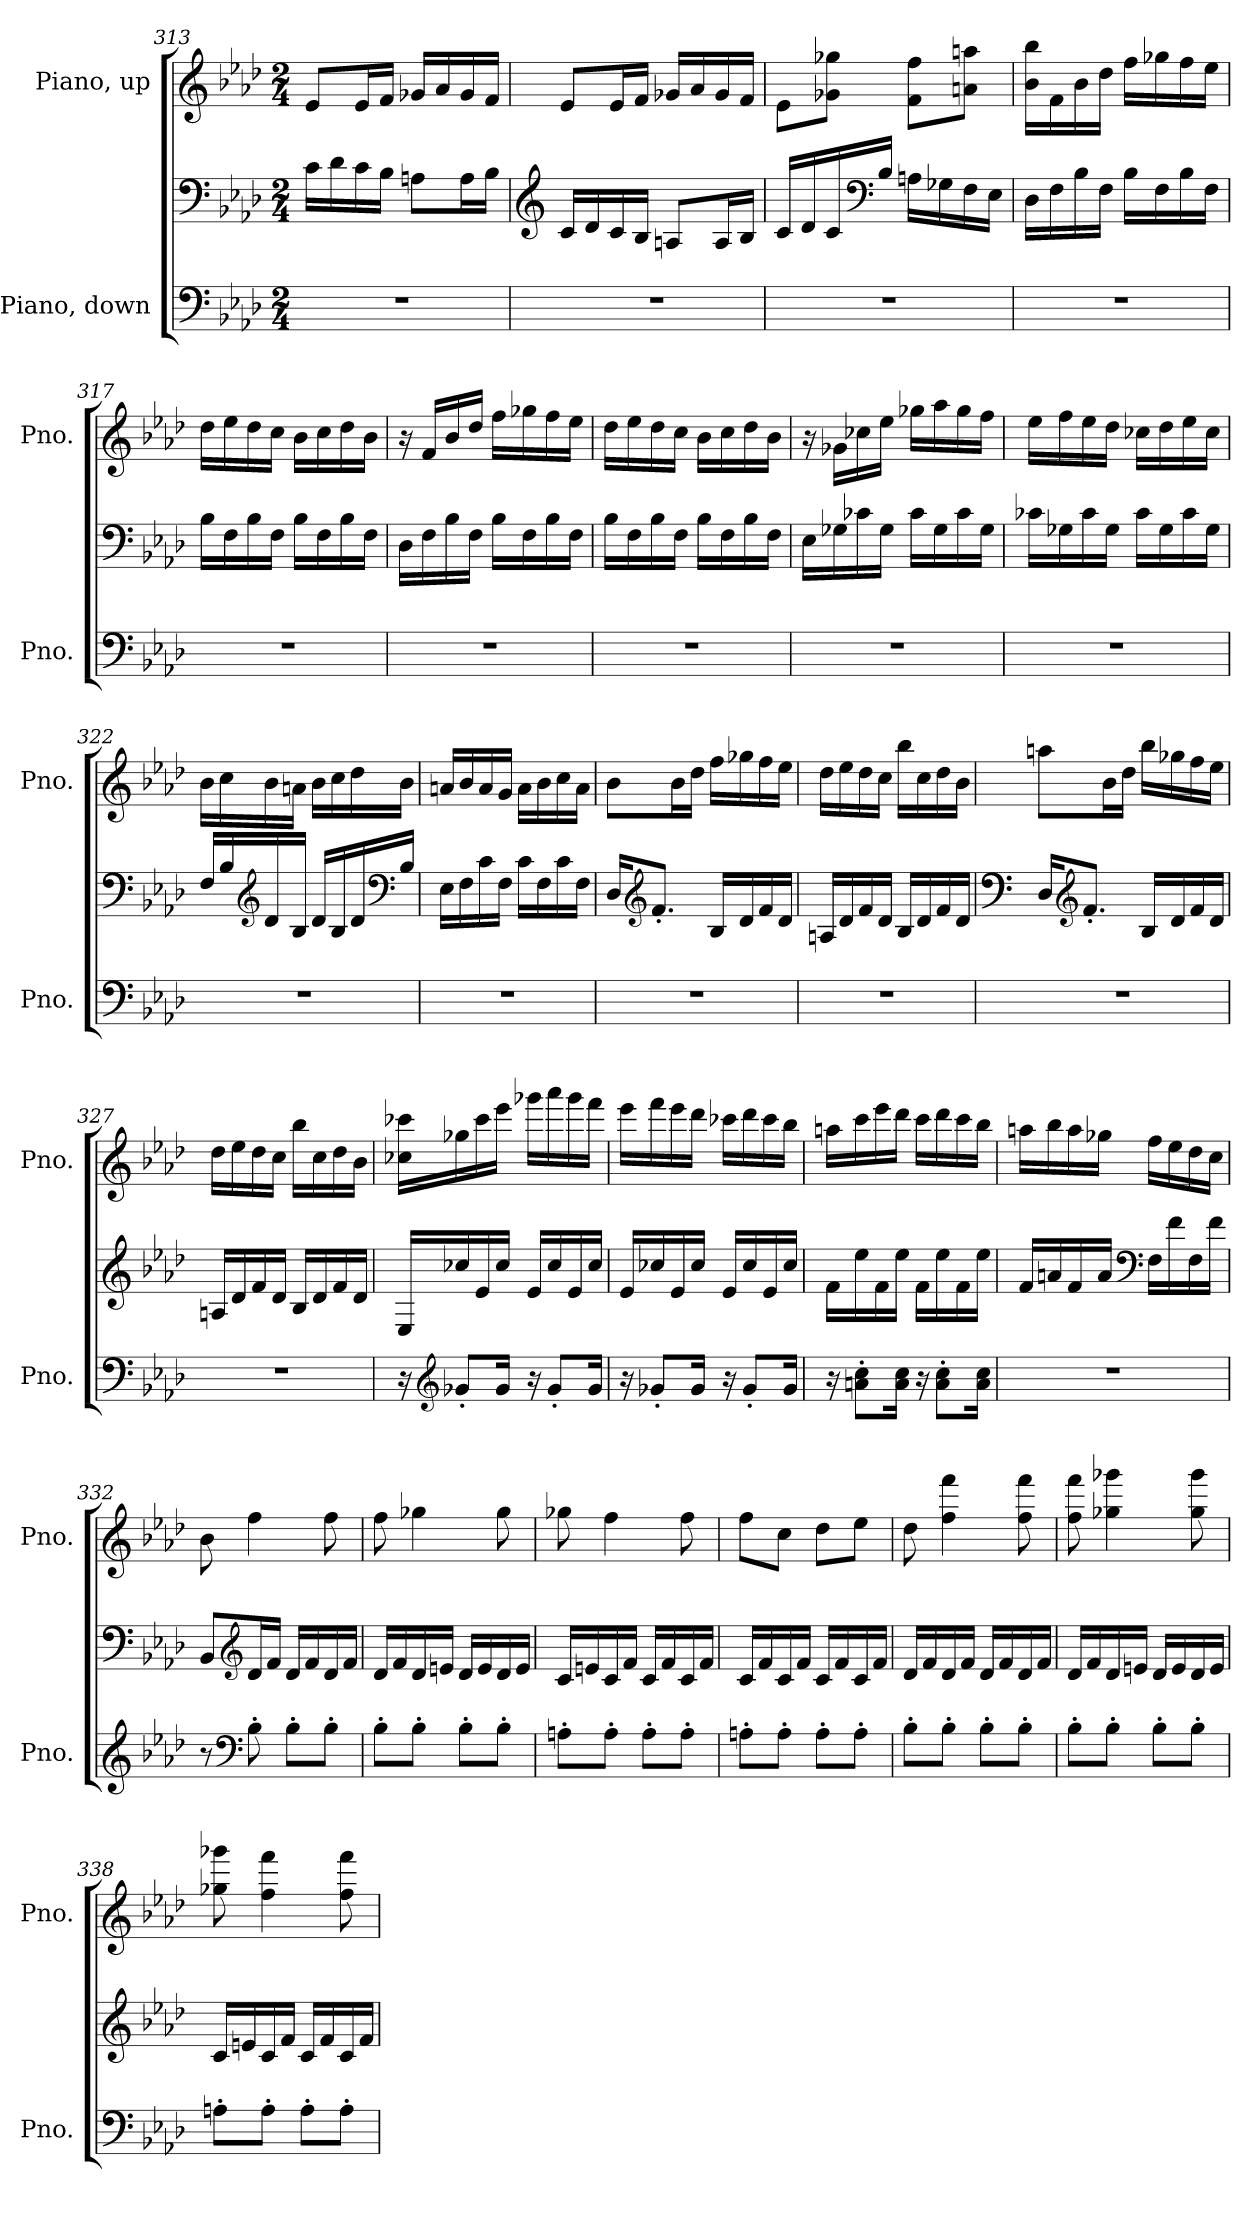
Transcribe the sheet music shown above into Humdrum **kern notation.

**kern	**kern	**kern
*part2	*part2	*part1
*staff3	*staff2	*staff1
*I"Piano, down	*	*I"Piano, up
*I'Pno.	*	*I'Pno.
*clefF4	*clefF4	*clefG2
*k[b-e-a-d-]	*k[b-e-a-d-]	*k[b-e-a-d-]
*M2/4	*M2/4	*M2/4
=313	=313	=313
2r	16c\LL	8e-/L
.	16d-\	.
.	16c\	16e-/L
.	16B-\JJ	16f/JJ
.	8An\L	16g-X/LL
.	.	16a-/
.	16A\L	16g-/
.	16B-\JJ	16f/JJ
!!LO:LB:g=z
=314	=314	=314
*	*clefG2	*
2r	16c/LL	8e-/L
.	16d-/	.
.	16c/	16e-/L
.	16B-/JJ	16f/JJ
.	8An/L	16g-X/LL
.	.	16a-/
.	16A/L	16g-/
.	16B-/JJ	16f/JJ
=315	=315	=315
2r	16c/LL	8e-\L
.	16d-/	.
.	16c/	8g-X\ 8gg-X\J
*	*clefF4	*
.	16B-/JJ	.
.	16An\LL	8f\ 8ff\L
.	16G-X\	.
.	16F\	8an\ 8aan\J
.	16E-\JJ	.
=316	=316	=316
2r	16D-\LL	16b-\ 16bb-\LL
.	16F\	16f\
.	16B-\	16b-\
.	16F\JJ	16dd-\JJ
.	16B-\LL	16ff\LL
.	16F\	16gg-X\
.	16B-\	16ff\
.	16F\JJ	16ee-\JJ
=317	=317	=317
2r	16B-\LL	16dd-\LL
.	16F\	16ee-\
.	16B-\	16dd-\
.	16F\JJ	16cc\JJ
.	16B-\LL	16b-\LL
.	16F\	16cc\
.	16B-\	16dd-\
.	16F\JJ	16b-\JJ
!!LO:PB:g=z
=318	=318	=318
2r	16D-\LL	16r
.	16F\	16f/LL
.	16B-\	16b-/
.	16F\JJ	16dd-/JJ
.	16B-\LL	16ff\LL
.	16F\	16gg-X\
.	16B-\	16ff\
.	16F\JJ	16ee-\JJ
=319	=319	=319
2r	16B-\LL	16dd-\LL
.	16F\	16ee-\
.	16B-\	16dd-\
.	16F\JJ	16cc\JJ
.	16B-\LL	16b-\LL
.	16F\	16cc\
.	16B-\	16dd-\
.	16F\JJ	16b-\JJ
=320	=320	=320
2r	16E-\LL	16r
.	16G-X\	16g-X\LL
.	16c-X\	16cc-X\
.	16G-\JJ	16ee-\JJ
.	16c-\LL	16gg-X\LL
.	16G-\	16aa-\
.	16c-\	16gg-\
.	16G-\JJ	16ff\JJ
=321	=321	=321
2r	16c-X\LL	16ee-\LL
.	16G-X\	16ff\
.	16c-\	16ee-\
.	16G-\JJ	16dd-\JJ
.	16c-\LL	16cc-X\LL
.	16G-\	16dd-\
.	16c-\	16ee-\
.	16G-\JJ	16cc-\JJ
!!LO:LB:g=z
=322	=322	=322
2r	16F/LL	16b-\LL
.	16B-/	16cc\
*	*clefG2	*
.	16d-/	16b-\
.	16B-/JJ	16an\JJ
.	16d-/LL	16b-\LL
.	16B-/	16cc\
.	16d-/	16dd-\
*	*clefF4	*
.	16B-/JJ	16b-\JJ
=323	=323	=323
2r	16E-\LL	16an/LL
.	16F\	16b-/
.	16c\	16a/
.	16F\JJ	16g/JJ
.	16c\LL	16a\LL
.	16F\	16b-\
.	16c\	16cc\
.	16F\JJ	16a\JJ
=324	=324	=324
2r	16D-/KL	8b-\L
*	*clefG2	*
.	8.f'/J	.
.	.	16b-\L
.	.	16dd-\JJ
.	16B-/LL	16ff\LL
.	16d-/	16gg-X\
.	16f/	16ff\
.	16d-/JJ	16ee-\JJ
=325	=325	=325
2r	16An/LL	16dd-\LL
.	16d-/	16ee-\
.	16f/	16dd-\
.	16d-/JJ	16cc\JJ
.	16B-/LL	16bb-\LL
.	16d-/	16cc\
.	16f/	16dd-\
.	16d-/JJ	16b-\JJ
!!LO:LB:g=z
=326	=326	=326
*	*clefF4	*
2r	16D-/KL	8aan\L
*	*clefG2	*
.	8.f'/J	.
.	.	16b-\L
.	.	16dd-\JJ
.	16B-/LL	16bb-\LL
.	16d-/	16gg-X\
.	16f/	16ff\
.	16d-/JJ	16ee-\JJ
=327	=327	=327
2r	16An/LL	16dd-\LL
.	16d-/	16ee-\
.	16f/	16dd-\
.	16d-/JJ	16cc\JJ
.	16B-/LL	16bb-\LL
.	16d-/	16cc\
.	16f/	16dd-\
.	16d-/JJ	16b-\JJ
=328	=328	=328
16r	16E-/LL	16cc-X\ 16ccc-X\LL
*clefG2	*	*
8g-X'/L	16cc-X/	16gg-X\
.	16e-/	16ccc-\
16g-/Jk	16cc-/JJ	16eee-\JJ
16r	16e-/LL	16ggg-X\LL
8g-'/L	16cc-/	16aaa-\
.	16e-/	16ggg-\
16g-/Jk	16cc-/JJ	16fff\JJ
!!LO:LB:g=z
=329	=329	=329
16r	16e-/LL	16eee-\LL
8g-X'/L	16cc-X/	16fff\
.	16e-/	16eee-\
16g-/Jk	16cc-/JJ	16ddd-\JJ
16r	16e-/LL	16ccc-X\LL
8g-'/L	16cc-/	16ddd-\
.	16e-/	16ccc-\
16g-/Jk	16cc-/JJ	16bb-\JJ
=330	=330	=330
16r	16f\LL	16aan\LL
8an\' 8cc\'L	16ee-\	16ccc\
.	16f\	16eee-\
16a\ 16cc\Jk	16ee-\JJ	16ddd-\JJ
16r	16f\LL	16ccc\LL
8a\' 8cc\'L	16ee-\	16ddd-\
.	16f\	16ccc\
16a\ 16cc\Jk	16ee-\JJ	16bb-\JJ
=331	=331	=331
2r	16f/LL	16aan\LL
.	16an/	16bb-\
.	16f/	16aa\
.	16a/JJ	16gg-X\JJ
*	*clefF4	*
.	16F\LL	16ff\LL
.	16f\	16ee-\
.	16F\	16dd-\
.	16f\JJ	16cc\JJ
!!LO:PB:g=z
=332	=332	=332
8r	8BB-/L	8b-\
*clefF4	*clefG2	*
8B-'\	16d-/L	4ff\
.	16f/JJ	.
8B-'\L	16d-/LL	.
.	16f/	.
8B-'\J	16d-/	8ff\
.	16f/JJ	.
=333	=333	=333
8B-'\L	16d-/LL	8ff\
.	16f/	.
8B-'\J	16d-/	4gg-X\
.	16en/JJ	.
8B-'\L	16d-/LL	.
.	16e/	.
8B-'\J	16d-/	8gg-\
.	16e/JJ	.
=334	=334	=334
8An'\L	16c/LL	8gg-X\
.	16en/	.
8A'\J	16c/	4ff\
.	16f/JJ	.
8A'\L	16c/LL	.
.	16f/	.
8A'\J	16c/	8ff\
.	16f/JJ	.
=335	=335	=335
8An'\L	16c/LL	8ff\L
.	16f/	.
8A'\J	16c/	8cc\J
.	16f/JJ	.
8A'\L	16c/LL	8dd-\L
.	16f/	.
8A'\J	16c/	8ee-\J
.	16f/JJ	.
!!LO:LB:g=z
=336	=336	=336
8B-'\L	16d-/LL	8dd-\
.	16f/	.
8B-'\J	16d-/	4ff\ 4fff\
.	16f/JJ	.
8B-'\L	16d-/LL	.
.	16f/	.
8B-'\J	16d-/	8ff\ 8fff\
.	16f/JJ	.
=337	=337	=337
8B-'\L	16d-/LL	8ff\ 8fff\
.	16f/	.
8B-'\J	16d-/	4gg-X\ 4ggg-X\
.	16en/JJ	.
8B-'\L	16d-/LL	.
.	16e/	.
8B-'\J	16d-/	8gg-\ 8ggg-\
.	16e/JJ	.
=338	=338	=338
8An'\L	16c/LL	8gg-X\ 8ggg-X\
.	16en/	.
8A'\J	16c/	4ff\ 4fff\
.	16f/JJ	.
8A'\L	16c/LL	.
.	16f/	.
8A'\J	16c/	8ff\ 8fff\
.	16f/JJ	.
=	=	=
*-	*-	*-
